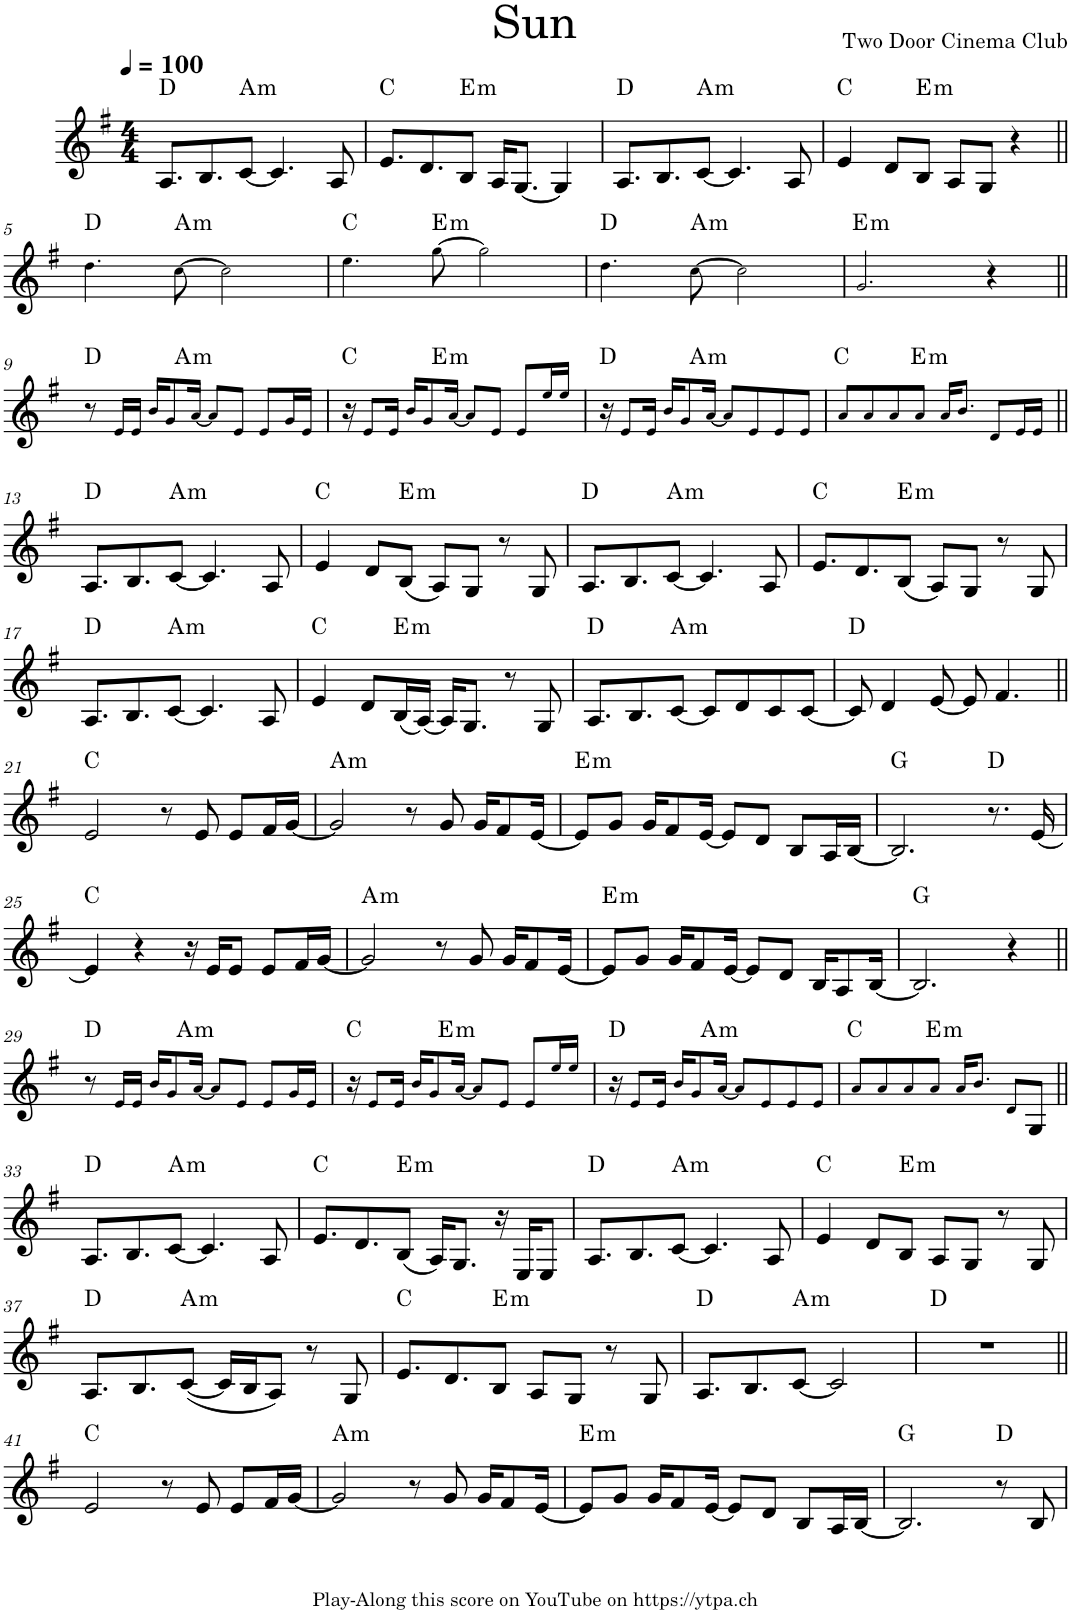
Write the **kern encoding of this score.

**kern	**harte
*part1	*part1
*staff1	*
*I"Piano	*
*I'Pno.	*
*clefG2	*
*k[f#]	*
*M4/4	*
*MM100	*
=1	=1
8.A/L	D:maj
8.B/	.
!	!LO:H:kt=m
[8c/J	A:min
4.c/]	.
8A/	.
=2	=2
8.e/L	C:maj
8.d/	.
!	!LO:H:kt=m
8B/J	E:min
16A/KL	.
[8.G/J	.
4G/]	.
=3	=3
8.A/L	D:maj
8.B/	.
!	!LO:H:kt=m
[8c/J	A:min
4.c/]	.
8A/	.
=4	=4
4e/	C:maj
8d/L	.
!	!LO:H:kt=m
8B/J	E:min
8A/L	.
8G/J	.
4r	.
!!LO:LB:g=z
=5||	=5||
4.dd!\	D:maj
!	!LO:H:kt=m
[8cc!\	A:min
2cc!\]	.
=6	=6
4.ee!\	C:maj
!	!LO:H:kt=m
[8gg!\	E:min
2gg!\]	.
=7	=7
4.dd!\	D:maj
!	!LO:H:kt=m
[8cc!\	A:min
2cc!\]	.
=8	=8
!	!LO:H:kt=m
2.g!/	E:min
4r	.
!!LO:LB:g=z
=9||	=9||
*^	*
8r	4.ryy	D:maj
16e!/LL	.	.
16e!/JJ	.	.
16b!/KL	.	.
8g!/	.	.
!	!	!LO:H:kt=m
.	2ryy	A:min
[16a!/Jk	.	.
8a!/L]	.	.
8e!/J	.	.
8e!/L	.	.
16g!/L	8ryy	.
16e!/JJ	.	.
=10	=10	=10
16r	4.ryy	C:maj
8e!/L	.	.
16e!/Jk	.	.
16b!/KL	.	.
8g!/	.	.
!	!	!LO:H:kt=m
.	2ryy	E:min
[16a!/Jk	.	.
8a!/L]	.	.
8e!/J	.	.
8e!/L	.	.
16ee!/L	8ryy	.
16ee!/JJ	.	.
=11	=11	=11
16r	4.ryy	D:maj
8e!/L	.	.
16e!/Jk	.	.
16b!/KL	.	.
8g!/	.	.
!	!	!LO:H:kt=m
.	2ryy	A:min
[16a!/Jk	.	.
8a!/L]	.	.
8e!/	.	.
8e!/	.	.
8e!/J	8ryy	.
*v	*v	*
=12	=12
8a!/L	C:maj
8a!/	.
8a!/	.
!	!LO:H:kt=m
8a!/J	E:min
16a!/KL	.
8.b!/J	.
8d!/L	.
16e!/L	.
16e!/JJ	.
!!LO:LB:g=z
=13||	=13||
8.A/L	D:maj
8.B/	.
!	!LO:H:kt=m
[8c/J	A:min
4.c/]	.
8A/	.
=14	=14
4e/	C:maj
8d/L	.
!	!LO:H:kt=m
(8B/J	E:min
8A/L)	.
8G/J	.
8r	.
8G/	.
=15	=15
8.A/L	D:maj
8.B/	.
!	!LO:H:kt=m
[8c/J	A:min
4.c/]	.
8A/	.
=16	=16
8.e/L	C:maj
8.d/	.
!	!LO:H:kt=m
(8B/J	E:min
8A/L)	.
8G/J	.
8r	.
8G/	.
!!LO:LB:g=z
=17	=17
8.A/L	D:maj
8.B/	.
!	!LO:H:kt=m
[8c/J	A:min
4.c/]	.
8A/	.
=18	=18
4e/	C:maj
8d/L	.
!	!LO:H:kt=m
(16B/L	E:min
[16A/JJ)	.
16A/KL]	.
8.G/J	.
8r	.
8G/	.
=19	=19
8.A/L	D:maj
8.B/	.
!	!LO:H:kt=m
[8c/J	A:min
8c/L]	.
8d/	.
8c/	.
[8c/J	.
=20	=20
8c/]	D:maj
4d/	.
[8e/	.
8e/]	.
4.f#/	.
!!LO:LB:g=z
=21||	=21||
2e/	C:maj
8r	.
8e/	.
8e/L	.
16f#/L	.
[16g/JJ	.
=22	=22
!	!LO:H:kt=m
2g/]	A:min
8r	.
8g/	.
16g/KL	.
8f#/	.
[16e/Jk	.
=23	=23
!	!LO:H:kt=m
8e/L]	E:min
8g/J	.
16g/KL	.
8f#/	.
[16e/Jk	.
8e/L]	.
8d/J	.
8B/L	.
16A/L	.
[16B/JJ	.
=24	=24
2.B/]	G:maj
8.r	D:maj
[16e/	.
!!LO:LB:g=z
=25	=25
4e/]	C:maj
4r	.
16r	.
16e/KL	.
8e/J	.
8e/L	.
16f#/L	.
[16g/JJ	.
=26	=26
!	!LO:H:kt=m
2g/]	A:min
8r	.
8g/	.
16g/KL	.
8f#/	.
[16e/Jk	.
=27	=27
!	!LO:H:kt=m
8e/L]	E:min
8g/J	.
16g/KL	.
8f#/	.
[16e/Jk	.
8e/L]	.
8d/J	.
16B/KL	.
8A/	.
[16B/Jk	.
=28	=28
2.B/]	G:maj
4r	.
!!LO:LB:g=z
=29||	=29||
*^	*
8r	4.ryy	D:maj
16e!/LL	.	.
16e!/JJ	.	.
16b!/KL	.	.
8g!/	.	.
!	!	!LO:H:kt=m
.	2ryy	A:min
[16a!/Jk	.	.
8a!/L]	.	.
8e!/J	.	.
8e!/L	.	.
16g!/L	8ryy	.
16e!/JJ	.	.
=30	=30	=30
16r	4.ryy	C:maj
8e!/L	.	.
16e!/Jk	.	.
16b!/KL	.	.
8g!/	.	.
!	!	!LO:H:kt=m
.	2ryy	E:min
[16a!/Jk	.	.
8a!/L]	.	.
8e!/J	.	.
8e!/L	.	.
16ee!/L	8ryy	.
16ee!/JJ	.	.
=31	=31	=31
16r	4.ryy	D:maj
8e!/L	.	.
16e!/Jk	.	.
16b!/KL	.	.
8g!/	.	.
!	!	!LO:H:kt=m
.	2ryy	A:min
[16a!/Jk	.	.
8a!/L]	.	.
8e!/	.	.
8e!/	.	.
8e!/J	8ryy	.
*v	*v	*
=32	=32
8a!/L	C:maj
8a!/	.
8a!/	.
!	!LO:H:kt=m
8a!/J	E:min
16a!/KL	.
8.b!/J	.
8d!/L	.
8G/J	.
!!LO:LB:g=z
=33||	=33||
8.A/L	D:maj
8.B/	.
!	!LO:H:kt=m
[8c/J	A:min
4.c/]	.
8A/	.
=34	=34
8.e/L	C:maj
8.d/	.
!	!LO:H:kt=m
(8B/J	E:min
16A/KL)	.
8.G/J	.
16r	.
16E/KL	.
8E/J	.
=35	=35
8.A/L	D:maj
8.B/	.
!	!LO:H:kt=m
[8c/J	A:min
4.c/]	.
8A/	.
=36	=36
4e/	C:maj
8d/L	.
!	!LO:H:kt=m
8B/J	E:min
8A/L	.
8G/J	.
8r	.
8G/	.
!!LO:LB:g=z
=37	=37
8.A/L	D:maj
8.B/	.
!	!LO:H:kt=m
([8c/J	A:min
16c/LL]	.
16B/J	.
8A/J)	.
8r	.
8G/	.
=38	=38
8.e/L	C:maj
8.d/	.
!	!LO:H:kt=m
8B/J	E:min
8A/L	.
8G/J	.
8r	.
8G/	.
=39	=39
8.A/L	D:maj
8.B/	.
!	!LO:H:kt=m
[8c/J	A:min
2c/]	.
=40	=40
1r	D:maj
!!LO:LB:g=z
=41||	=41||
2e/	C:maj
8r	.
8e/	.
8e/L	.
16f#/L	.
[16g/JJ	.
=42	=42
!	!LO:H:kt=m
2g/]	A:min
8r	.
8g/	.
16g/KL	.
8f#/	.
[16e/Jk	.
=43	=43
!	!LO:H:kt=m
8e/L]	E:min
8g/J	.
16g/KL	.
8f#/	.
[16e/Jk	.
8e/L]	.
8d/J	.
8B/L	.
16A/L	.
[16B/JJ	.
=44	=44
2.B/]	G:maj
8r	D:maj
8B/	.
=	=
*-	*-
